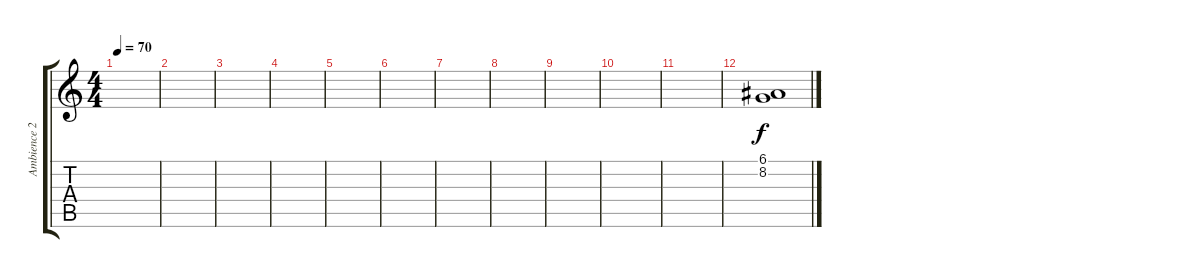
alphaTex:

\track ("Ambience 2" "Ambience 2") {instrument lead2sawtooth}
\staff {score tabs}
\tuning (E4 B3 G3 D3 A2 E2) {hide}
\ts (4 4)
\tempo 70
\clef g2
\ks c
|
|
|
|
|
|
|
|
|
|
|
(6.1 8.2).1
